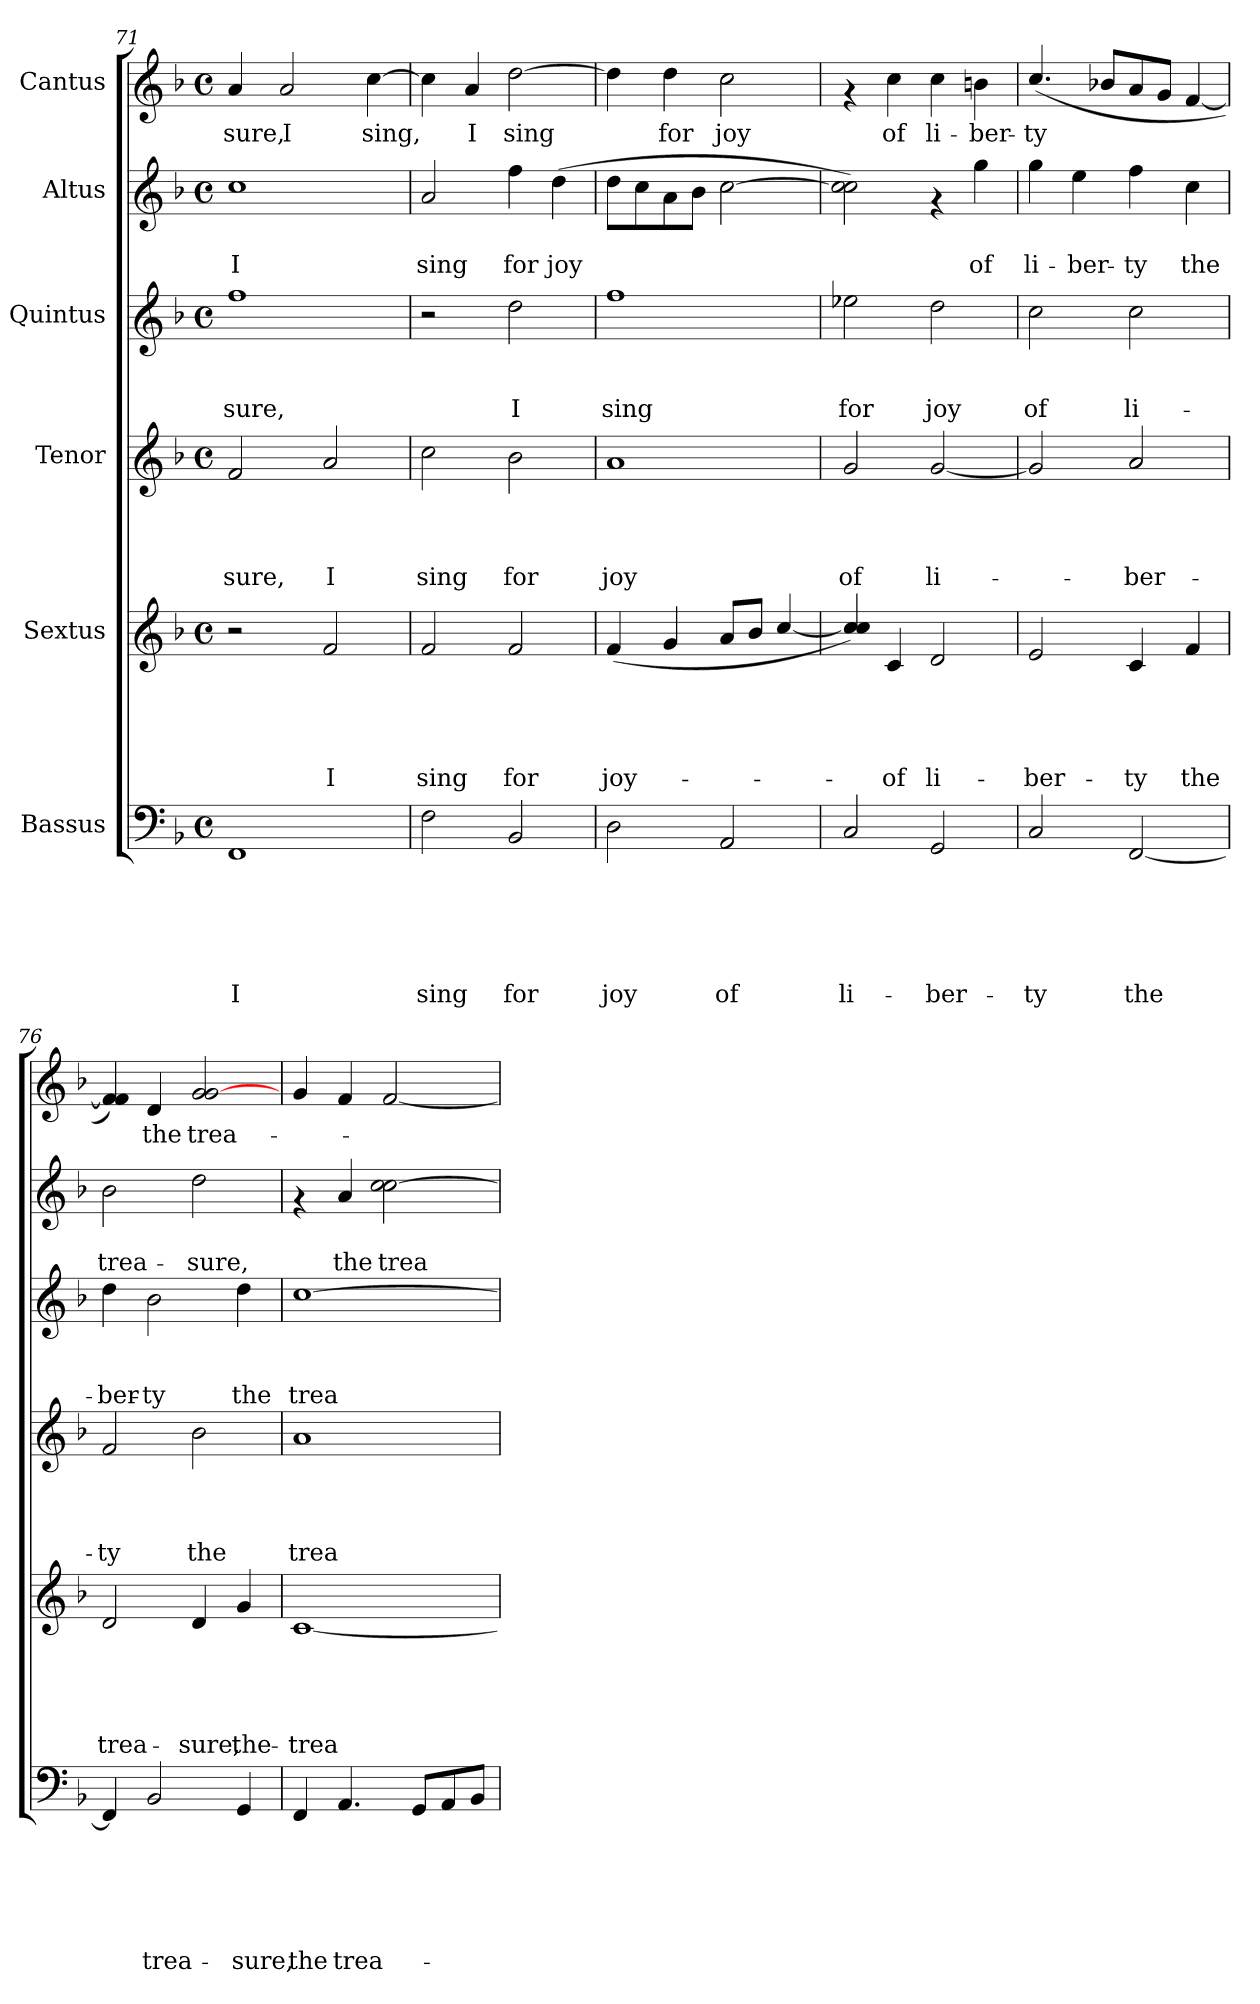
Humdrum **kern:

**kern	**text	**text	**text	**text	**text	**text	**kern	**text	**text	**text	**text	**text	**kern	**text	**text	**text	**text	**kern	**text	**text	**text	**kern	**text	**text	**kern	**text
*part6	*part6	*part6	*part6	*part6	*part6	*part6	*part5	*part5	*part5	*part5	*part5	*part5	*part4	*part4	*part4	*part4	*part4	*part3	*part3	*part3	*part3	*part2	*part2	*part2	*part1	*part1
*staff6	*staff6	*staff6	*staff6	*staff6	*staff6	*staff6	*staff5	*staff5	*staff5	*staff5	*staff5	*staff5	*staff4	*staff4	*staff4	*staff4	*staff4	*staff3	*staff3	*staff3	*staff3	*staff2	*staff2	*staff2	*staff1	*staff1
*I"Bassus	*	*	*	*	*	*	*I"Sextus	*	*	*	*	*	*I"Tenor	*	*	*	*	*I"Quintus	*	*	*	*I"Altus	*	*	*I"Cantus	*
*clefF4	*	*	*	*	*	*	*clefG2	*	*	*	*	*	*clefG2	*	*	*	*	*clefG2	*	*	*	*clefG2	*	*	*clefG2	*
*k[b-]	*	*	*	*	*	*	*k[b-]	*	*	*	*	*	*k[b-]	*	*	*	*	*k[b-]	*	*	*	*k[b-]	*	*	*k[b-]	*
*F:	*	*	*	*	*	*	*F:	*	*	*	*	*	*F:	*	*	*	*	*F:	*	*	*	*F:	*	*	*F:	*
*M4/4	*	*	*	*	*	*	*M4/4	*	*	*	*	*	*M4/4	*	*	*	*	*M4/4	*	*	*	*M4/4	*	*	*M4/4	*
*met(c)	*	*	*	*	*	*	*met(c)	*	*	*	*	*	*met(c)	*	*	*	*	*met(c)	*	*	*	*met(c)	*	*	*met(c)	*
=71	=71	=71	=71	=71	=71	=71	=71	=71	=71	=71	=71	=71	=71	=71	=71	=71	=71	=71	=71	=71	=71	=71	=71	=71	=71	=71
!	!	!	!	!	!	!LO:LY:b	!	!	!	!	!	!	!	!	!	!	!LO:LY:b	!	!	!	!LO:LY:b	!	!	!LO:LY:b	!	!LO:LY:b
1FF	.	.	.	.	.	I	2r	.	.	.	.	.	2f/	.	.	.	-sure,	1ff	.	.	-sure,	1cc	.	I	4a/	-sure,
!	!	!	!	!	!	!	!	!	!	!	!	!	!	!	!	!	!	!	!	!	!	!	!	!	!	!LO:LY:b
.	.	.	.	.	.	.	.	.	.	.	.	.	.	.	.	.	.	.	.	.	.	.	.	.	2a/	I
!	!	!	!	!	!	!	!	!	!	!	!	!LO:LY:b	!	!	!	!	!LO:LY:b	!	!	!	!	!	!	!	!	!
.	.	.	.	.	.	.	2f/	.	.	.	.	I	2a/	.	.	.	I	.	.	.	.	.	.	.	.	.
!	!	!	!	!	!	!	!	!	!	!	!	!	!	!	!	!	!	!	!	!	!	!	!	!	!	!LO:LY:b
.	.	.	.	.	.	.	.	.	.	.	.	.	.	.	.	.	.	.	.	.	.	.	.	.	[>4cc\	sing,
=72	=72	=72	=72	=72	=72	=72	=72	=72	=72	=72	=72	=72	=72	=72	=72	=72	=72	=72	=72	=72	=72	=72	=72	=72	=72	=72
!	!	!	!	!	!	!LO:LY:b	!	!	!	!	!	!LO:LY:b	!	!	!	!	!LO:LY:b	!	!	!	!	!	!	!LO:LY:b	!	!
2F\	.	.	.	.	.	sing	2f/	.	.	.	.	sing	2cc\	.	.	.	sing	2r	.	.	.	2a/	.	sing	4cc\]	.
!	!	!	!	!	!	!	!	!	!	!	!	!	!	!	!	!	!	!	!	!	!	!	!	!	!	!LO:LY:b
.	.	.	.	.	.	.	.	.	.	.	.	.	.	.	.	.	.	.	.	.	.	.	.	.	4a/	I
!	!	!	!	!	!	!LO:LY:b	!	!	!	!	!	!LO:LY:b	!	!	!	!	!LO:LY:b	!	!	!	!LO:LY:b	!	!	!LO:LY:b	!	!LO:LY:b
2BB-/	.	.	.	.	.	for	2f/	.	.	.	.	for	2b-\	.	.	.	for	2dd\	.	.	I	4ff\	.	for	[>2dd\	sing
!	!	!	!	!	!	!	!	!	!	!	!	!	!	!	!	!	!	!	!	!	!	!	!	!LO:LY:b	!	!
.	.	.	.	.	.	.	.	.	.	.	.	.	.	.	.	.	.	.	.	.	.	(>4dd\	.	joy	.	.
!!LO:PB:g=z
=73	=73	=73	=73	=73	=73	=73	=73	=73	=73	=73	=73	=73	=73	=73	=73	=73	=73	=73	=73	=73	=73	=73	=73	=73	=73	=73
!	!	!	!	!	!	!LO:LY:b	!	!	!	!	!	!LO:LY:b	!	!	!	!	!LO:LY:b	!	!	!	!LO:LY:b	!	!	!	!	!
2D\	.	.	.	.	.	joy	(<4f/	.	.	.	.	joy-	1a	.	.	.	joy	1ff	.	.	sing	8dd\L	.	.	4dd\]	.
.	.	.	.	.	.	.	.	.	.	.	.	.	.	.	.	.	.	.	.	.	.	8cc\	.	.	.	.
!	!	!	!	!	!	!	!	!	!	!	!	!	!	!	!	!	!	!	!	!	!	!	!	!	!	!LO:LY:b
.	.	.	.	.	.	.	4g/	.	.	.	.	.	.	.	.	.	.	.	.	.	.	8a\	.	.	4dd\	for
.	.	.	.	.	.	.	.	.	.	.	.	.	.	.	.	.	.	.	.	.	.	8b-\J	.	.	.	.
!	!	!	!	!	!	!LO:LY:b	!	!	!	!	!	!	!	!	!	!	!	!	!	!	!	!	!	!	!	!LO:LY:b
2AA/	.	.	.	.	.	of	8a/L	.	.	.	.	.	.	.	.	.	.	.	.	.	.	[>2cc\	.	.	2cc\	joy
.	.	.	.	.	.	.	8b-/J	.	.	.	.	.	.	.	.	.	.	.	.	.	.	.	.	.	.	.
.	.	.	.	.	.	.	[<4cc/	.	.	.	.	.	.	.	.	.	.	.	.	.	.	.	.	.	.	.
=74	=74	=74	=74	=74	=74	=74	=74	=74	=74	=74	=74	=74	=74	=74	=74	=74	=74	=74	=74	=74	=74	=74	=74	=74	=74	=74
!	!	!	!	!	!	!LO:LY:b	!	!	!	!	!	!	!	!	!	!	!LO:LY:b	!	!	!	!LO:LY:b	!	!	!	!	!
2C/	.	.	.	.	.	li-	4cc/] 4cc/)	.	.	.	.	.	2g/	.	.	.	of	2ee-X\	.	.	for	2cc\] 2cc\)	.	.	4rf	.
!	!	!	!	!	!	!	!	!	!	!	!	!LO:LY:b	!	!	!	!	!	!	!	!	!	!	!	!	!	!LO:LY:b
.	.	.	.	.	.	.	4c/	.	.	.	.	-of	.	.	.	.	.	.	.	.	.	.	.	.	4cc\	of
!	!	!	!	!	!	!LO:LY:b	!	!	!	!	!	!LO:LY:b	!	!	!	!	!LO:LY:b	!	!	!	!LO:LY:b	!	!	!	!	!LO:LY:b
2GG/	.	.	.	.	.	-ber-	2d/	.	.	.	.	li-	[<2g/	.	.	.	li-	2dd\	.	.	joy	4rf	.	.	4cc\	li-
!	!	!	!	!	!	!	!	!	!	!	!	!	!	!	!	!	!	!	!	!	!	!	!	!LO:LY:b	!	!LO:LY:b
.	.	.	.	.	.	.	.	.	.	.	.	.	.	.	.	.	.	.	.	.	.	4gg\	.	of	4bn\	-ber-
=75	=75	=75	=75	=75	=75	=75	=75	=75	=75	=75	=75	=75	=75	=75	=75	=75	=75	=75	=75	=75	=75	=75	=75	=75	=75	=75
!	!	!	!	!	!	!LO:LY:b	!	!	!	!	!	!LO:LY:b	!	!	!	!	!	!	!	!	!LO:LY:b	!	!	!LO:LY:b	!	!LO:LY:b
2C/	.	.	.	.	.	-ty	2e/	.	.	.	.	-ber-	2g/]	.	.	.	.	2cc\	.	.	of	4gg\	.	li-	(<4.cc/	-ty
!	!	!	!	!	!	!	!	!	!	!	!	!	!	!	!	!	!	!	!	!	!	!	!	!LO:LY:b	!	!
.	.	.	.	.	.	.	.	.	.	.	.	.	.	.	.	.	.	.	.	.	.	4ee\	.	-ber-	.	.
.	.	.	.	.	.	.	.	.	.	.	.	.	.	.	.	.	.	.	.	.	.	.	.	.	8b-X/L	.
!	!	!	!	!	!	!LO:LY:b	!	!	!	!	!	!LO:LY:b	!	!	!	!	!LO:LY:b	!	!	!	!LO:LY:b	!	!	!LO:LY:b	!	!
[<2FF/	.	.	.	.	.	the	4c/	.	.	.	.	-ty	2a/	.	.	.	-ber-	2cc\	.	.	li-	4ff\	.	-ty	8a/	.
.	.	.	.	.	.	.	.	.	.	.	.	.	.	.	.	.	.	.	.	.	.	.	.	.	8g/J	.
!	!	!	!	!	!	!	!	!	!	!	!	!LO:LY:b	!	!	!	!	!	!	!	!	!	!	!	!LO:LY:b	!	!
.	.	.	.	.	.	.	4f/	.	.	.	.	the	.	.	.	.	.	.	.	.	.	4cc\	.	the	[<4f/	.
=76	=76	=76	=76	=76	=76	=76	=76	=76	=76	=76	=76	=76	=76	=76	=76	=76	=76	=76	=76	=76	=76	=76	=76	=76	=76	=76
!	!	!	!	!	!	!	!	!	!	!	!	!LO:LY:b	!	!	!	!	!LO:LY:b	!	!	!	!LO:LY:b	!	!	!LO:LY:b	!	!
4FF/]	.	.	.	.	.	.	2d/	.	.	.	.	trea-	2f/	.	.	.	-ty	4dd\	.	.	-ber-	2b-\	.	trea-	4f/] 4f/)	.
!	!	!	!	!	!	!LO:LY:b	!	!	!	!	!	!	!	!	!	!	!	!	!	!	!LO:LY:b	!	!	!	!	!LO:LY:b
2BB-/	.	.	.	.	.	trea-	.	.	.	.	.	.	.	.	.	.	.	2b-\	.	.	-ty	.	.	.	4d/	the
!	!	!	!	!	!	!	!	!	!	!	!	!LO:LY:b	!	!	!	!	!LO:LY:b	!	!	!	!	!	!	!LO:LY:b	!	!LO:LY:b
.	.	.	.	.	.	.	4d/	.	.	.	.	-sure,	2b-\	.	.	.	the	.	.	.	.	2dd\	.	-sure,	2g/ [<2g/	trea-
!	!	!	!	!	!	!LO:LY:b	!	!	!	!	!	!LO:LY:b	!	!	!	!	!	!	!	!	!LO:LY:b	!	!	!	!	!
4GG/	.	.	.	.	.	-sure,	4g/	.	.	.	.	the-	.	.	.	.	.	4dd\	.	.	the	.	.	.	.	.
=77	=77	=77	=77	=77	=77	=77	=77	=77	=77	=77	=77	=77	=77	=77	=77	=77	=77	=77	=77	=77	=77	=77	=77	=77	=77	=77
!	!	!	!	!	!	!LO:LY:b	!	!	!	!	!	!LO:LY:b	!	!	!	!	!LO:LY:b	!	!	!	!LO:LY:b	!	!	!	!	!
4FF/	.	.	.	.	.	the	[<1c	.	.	.	.	-trea-	1a	.	.	.	trea-	[>1cc	.	.	trea-	4rf	.	.	4g/	.
!	!	!	!	!	!	!LO:LY:b	!	!	!	!	!	!	!	!	!	!	!	!	!	!	!	!	!	!LO:LY:b	!	!
4.AA/	.	.	.	.	.	trea-	.	.	.	.	.	.	.	.	.	.	.	.	.	.	.	4a/	.	the	4f/	.
!	!	!	!	!	!	!	!	!	!	!	!	!	!	!	!	!	!	!	!	!	!	!	!	!LO:LY:b	!	!
.	.	.	.	.	.	.	.	.	.	.	.	.	.	.	.	.	.	.	.	.	.	2cc\ [>2cc\	.	trea-	[<2f/	.
8GG/L	.	.	.	.	.	.	.	.	.	.	.	.	.	.	.	.	.	.	.	.	.	.	.	.	.	.
8AA/	.	.	.	.	.	.	.	.	.	.	.	.	.	.	.	.	.	.	.	.	.	.	.	.	.	.
8BB-/J	.	.	.	.	.	.	.	.	.	.	.	.	.	.	.	.	.	.	.	.	.	.	.	.	.	.
=	=	=	=	=	=	=	=	=	=	=	=	=	=	=	=	=	=	=	=	=	=	=	=	=	=	=
*-	*-	*-	*-	*-	*-	*-	*-	*-	*-	*-	*-	*-	*-	*-	*-	*-	*-	*-	*-	*-	*-	*-	*-	*-	*-	*-
